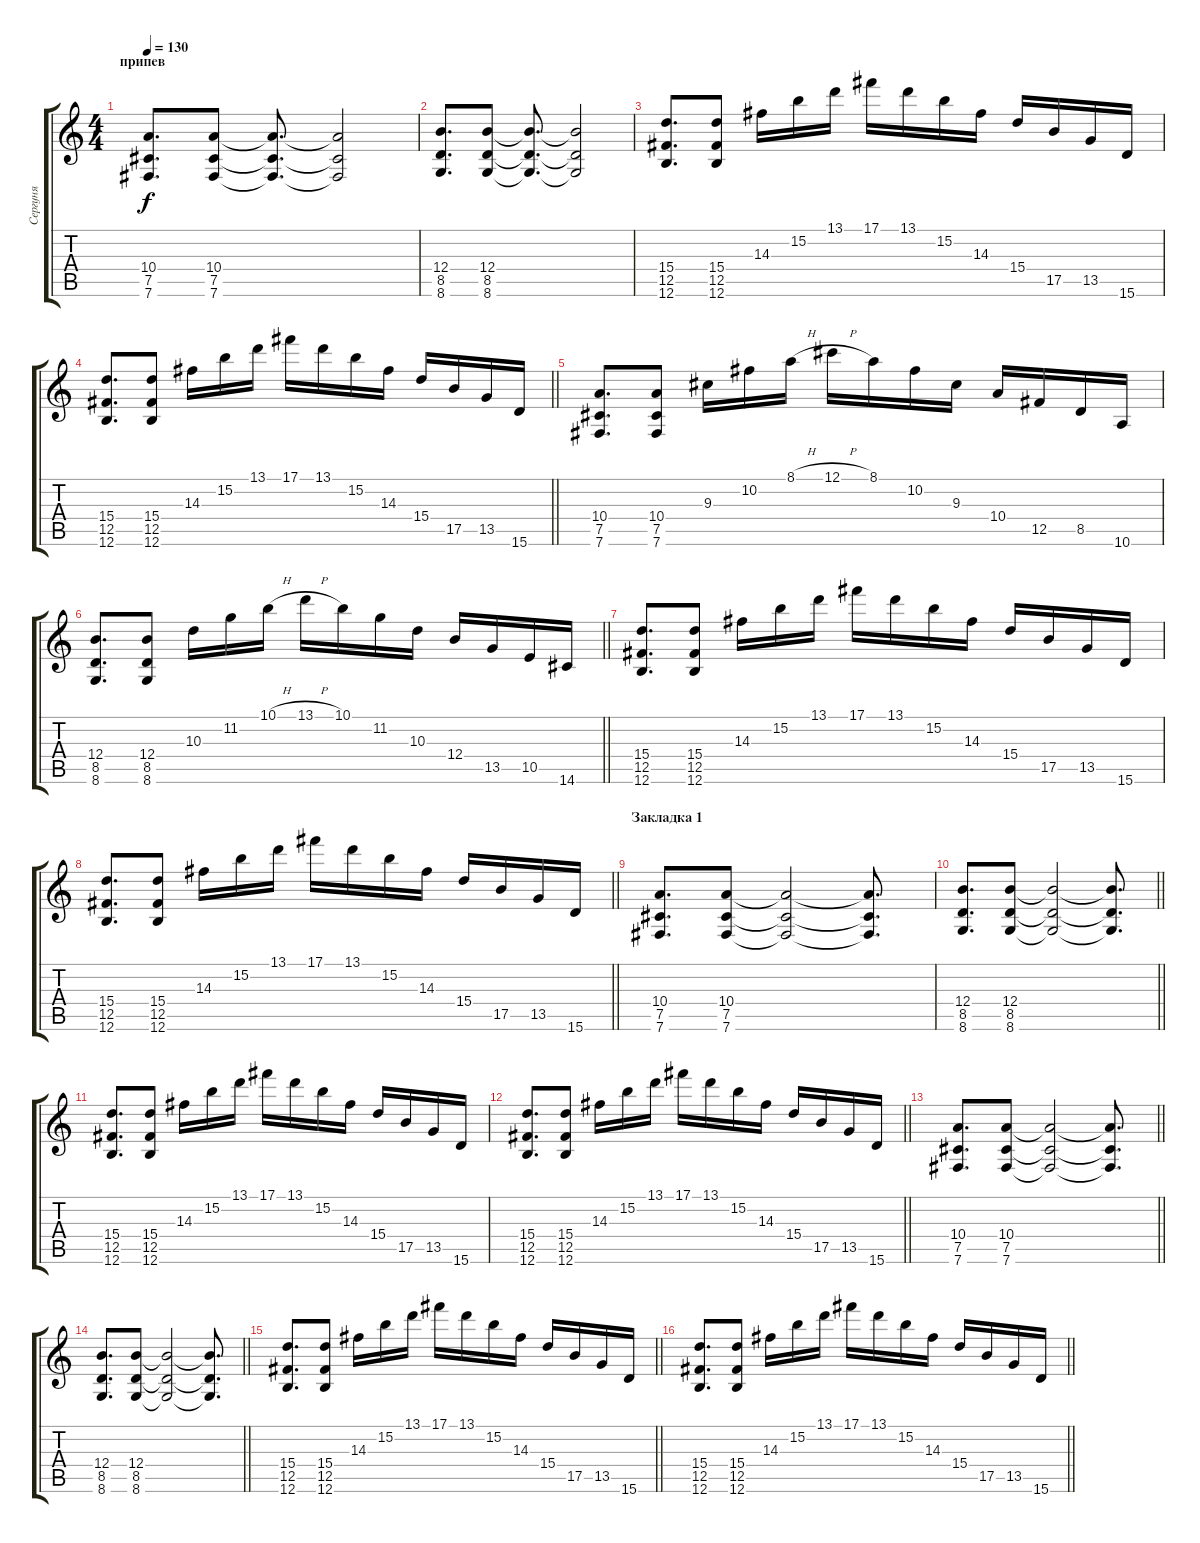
\track ("Сергуня" "Сергуня") {instrument distortionguitar}
\staff {score tabs}
\tuning (Db4 Ab3 E3 B2 Gb2 B1) {hide}
\ts (4 4)
\section ("" "припев")
\tempo 130
\clef g2
\ks c
(10.4 7.5 7.6).8{d dy f} (10.4 7.5 7.6).8 (10.4{t} 7.5{t} 7.6{t}).8{d} (10.4{t} 7.5{t} 7.6{t}).2 |
(12.4 8.5 8.6).8{d} (12.4 8.5 8.6).8 (12.4{t} 8.5{t} 8.6{t}).8{d} (12.4{t} 8.5{t} 8.6{t}).2 |
(15.4 12.5 12.6).8{d} (15.4 12.5 12.6).8 14.3.16 15.2.16 13.1.16 17.1.16 13.1.16 15.2.16 14.3.16 15.4.16 17.5.16 13.5.16 15.6.16 |
\barLineRight lightlight
(15.4 12.5 12.6).8{d} (15.4 12.5 12.6).8 14.3.16 15.2.16 13.1.16 17.1.16 13.1.16 15.2.16 14.3.16 15.4.16 17.5.16 13.5.16 15.6.16 |
(10.4 7.5 7.6).8{d} (10.4 7.5 7.6).8 9.3.16 10.2.16 8.1{h}.16 12.1{h}.16 8.1.16 10.2.16 9.3.16 10.4.16 12.5.16 8.5.16 10.6.16 |
\barLineRight lightlight
(12.4 8.5 8.6).8{d} (12.4 8.5 8.6).8 10.3.16 11.2.16 10.1{h}.16 13.1{h}.16 10.1.16 11.2.16 10.3.16 12.4.16 13.5.16 10.5.16 14.6.16 |
(15.4 12.5 12.6).8{d} (15.4 12.5 12.6).8 14.3.16 15.2.16 13.1.16 17.1.16 13.1.16 15.2.16 14.3.16 15.4.16 17.5.16 13.5.16 15.6.16 |
\barLineRight lightlight
(15.4 12.5 12.6).8{d} (15.4 12.5 12.6).8 14.3.16 15.2.16 13.1.16 17.1.16 13.1.16 15.2.16 14.3.16 15.4.16 17.5.16 13.5.16 15.6.16 |
\section ("" "Закладка 1")
(10.4 7.5 7.6).8{d} (10.4 7.5 7.6).8 (10.4{t} 7.5{t} 7.6{t}).2 (10.4{t} 7.5{t} 7.6{t}).8{d} |
\barLineRight lightlight
(12.4 8.5 8.6).8{d} (12.4 8.5 8.6).8 (12.4{t} 8.5{t} 8.6{t}).2 (12.4{t} 8.5{t} 8.6{t}).8{d} |
(15.4 12.5 12.6).8{d} (15.4 12.5 12.6).8 14.3.16 15.2.16 13.1.16 17.1.16 13.1.16 15.2.16 14.3.16 15.4.16 17.5.16 13.5.16 15.6.16 |
\barLineRight lightlight
(15.4 12.5 12.6).8{d} (15.4 12.5 12.6).8 14.3.16 15.2.16 13.1.16 17.1.16 13.1.16 15.2.16 14.3.16 15.4.16 17.5.16 13.5.16 15.6.16 |
\barLineRight lightlight
(10.4 7.5 7.6).8{d} (10.4 7.5 7.6).8 (10.4{t} 7.5{t} 7.6{t}).2 (10.4{t} 7.5{t} 7.6{t}).8{d} |
\barLineRight lightlight
(12.4 8.5 8.6).8{d} (12.4 8.5 8.6).8 (12.4{t} 8.5{t} 8.6{t}).2 (12.4{t} 8.5{t} 8.6{t}).8{d} |
\barLineRight lightlight
(15.4 12.5 12.6).8{d} (15.4 12.5 12.6).8 14.3.16 15.2.16 13.1.16 17.1.16 13.1.16 15.2.16 14.3.16 15.4.16 17.5.16 13.5.16 15.6.16 |
\barLineRight lightlight
(15.4 12.5 12.6).8{d} (15.4 12.5 12.6).8 14.3.16 15.2.16 13.1.16 17.1.16 13.1.16 15.2.16 14.3.16 15.4.16 17.5.16 13.5.16 15.6.16
